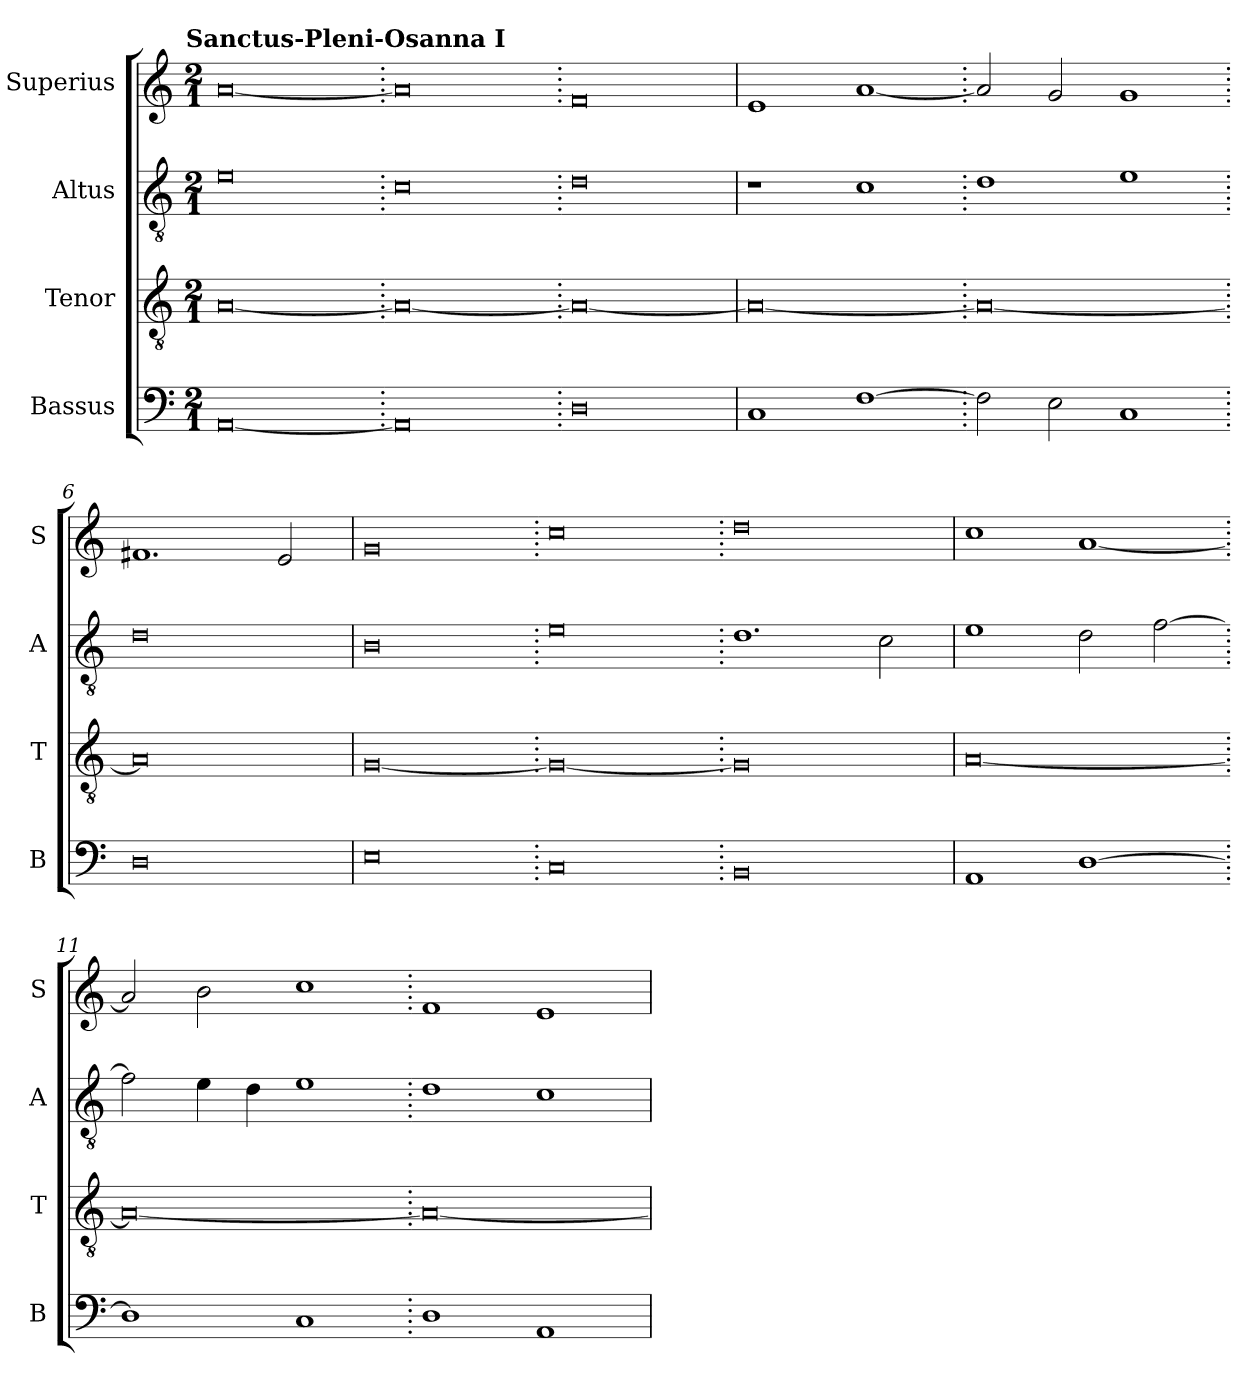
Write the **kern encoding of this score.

**kern	**kern	**kern	**kern
*part4	*part3	*part2	*part1
*staff4	*staff3	*staff2	*staff1
*I"Bassus	*I"Tenor	*I"Altus	*I"Superius
*I'B	*I'T	*I'A	*I'S
*clefF4	*clefGv2	*clefGv2	*clefG2
*k[]	*k[]	*k[]	*k[]
!!LO:TX:omd:t=Sanctus-Pleni-Osanna I
*M2/1	*M2/1	*M2/1	*M2/1
=1	=1	=1	=1
[0AA	[0A	0e	[0a
=2.	=2.	=2.	=2.
0AA]	0A_	0c	0a]
=3.	=3.	=3.	=3.
0D	0A_	0d	0f
=4	=4	=4	=4
1C	0A_	1r	1e
[1F	.	1c	[1a
=5.	=5.	=5.	=5.
2F\]	0A_	1d	2a/]
2E\	.	.	2g/
1C	.	1e	1g
=6.	=6.	=6.	=6.
0D	0A]	0d	1.f#X
.	.	.	2e/
=7	=7	=7	=7
0E	[0G	0B	0g
=8.	=8.	=8.	=8.
0C	0G_	0e	0cc
=9.	=9.	=9.	=9.
0BB	0G]	1.d	0dd
.	.	2c\	.
=10	=10	=10	=10
1AA	[0A	1e	1cc
[1D	.	2d\	[1a
.	.	[2f\	.
=11.	=11.	=11.	=11.
1D]	0A_	2f\]	2a/]
.	.	4e\	2b\
.	.	4d\	.
1C	.	1e	1cc
=12.	=12.	=12.	=12.
1D	0A_	1d	1f
1AA	.	1c	1e
=	=	=	=
*-	*-	*-	*-
